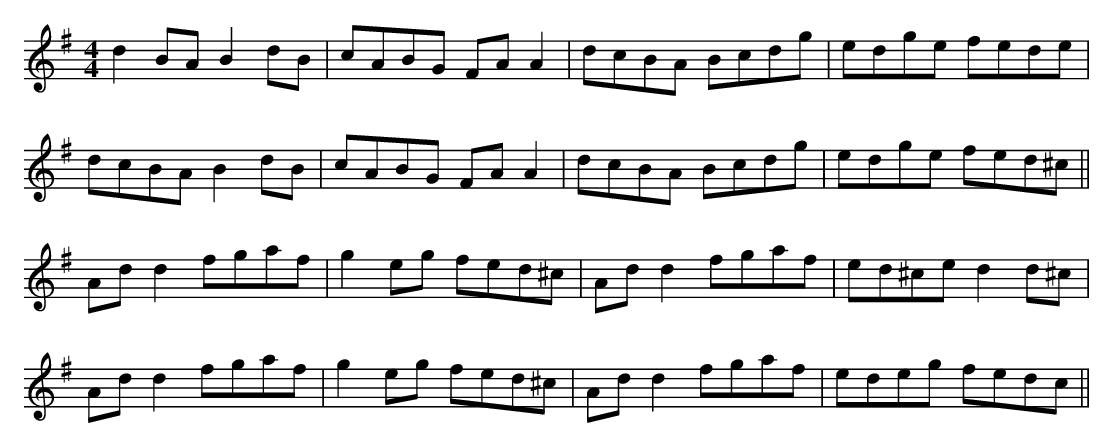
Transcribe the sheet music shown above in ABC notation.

X:1
M:4/4
K:G
d2 BA B2 dB | cABG FA A2 | dcBA Bcdg | edge fede |
dcBA B2 dB | cABG FA A2 | dcBA Bcdg | edge fed^c ||
Ad d2 fgaf | g2 eg fed^c | Ad d2 fgaf | ed^ce d2 d^c |
Ad d2 fgaf | g2 eg fed^c | Ad d2 fgaf | edeg fedc ||
